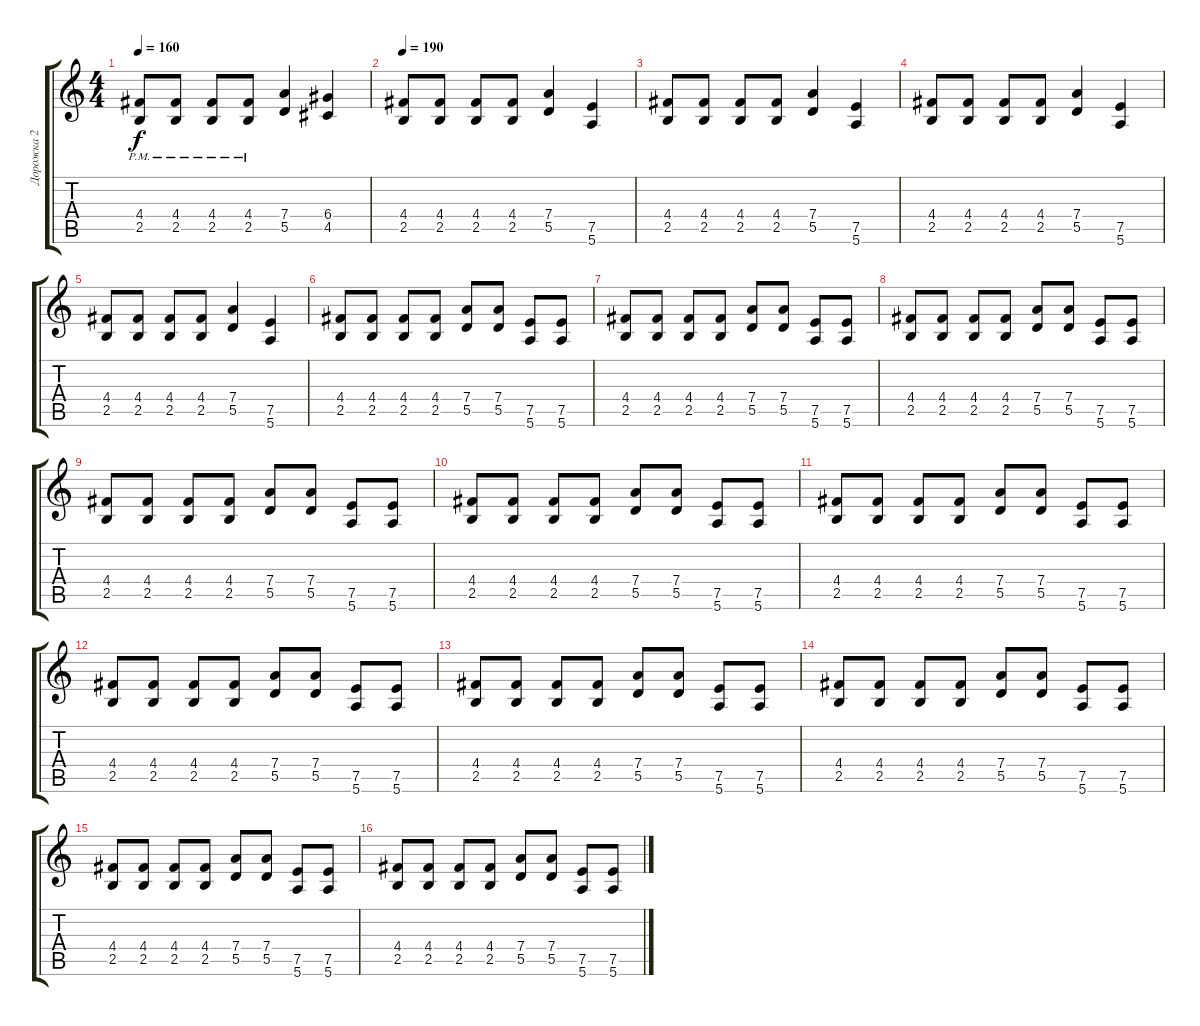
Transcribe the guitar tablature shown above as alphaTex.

\track ("Дорожка 2" "Дорожка 2") {instrument overdrivenguitar}
\staff {score tabs}
\tuning (E4 B3 G3 D3 A2 E2) {hide}
\ts (4 4)
\tempo 160
\clef g2
\ks c
(4.4{pm} 2.5{pm}).8{dy f} (4.4{pm} 2.5{pm}).8 (4.4{pm} 2.5{pm}).8 (4.4{pm} 2.5{pm}).8 (7.4 5.5).4 (6.4 4.5).4 |
\tempo 190
(4.4 2.5).8 (4.4 2.5).8 (4.4 2.5).8 (4.4 2.5).8 (7.4 5.5).4 (7.5 5.6).4 |
(4.4 2.5).8 (4.4 2.5).8 (4.4 2.5).8 (4.4 2.5).8 (7.4 5.5).4 (7.5 5.6).4 |
(4.4 2.5).8 (4.4 2.5).8 (4.4 2.5).8 (4.4 2.5).8 (7.4 5.5).4 (7.5 5.6).4 |
(4.4 2.5).8 (4.4 2.5).8 (4.4 2.5).8 (4.4 2.5).8 (7.4 5.5).4 (7.5 5.6).4 |
(4.4 2.5).8 (4.4 2.5).8 (4.4 2.5).8 (4.4 2.5).8 (7.4 5.5).8 (7.4 5.5).8 (7.5 5.6).8 (7.5 5.6).8 |
(4.4 2.5).8 (4.4 2.5).8 (4.4 2.5).8 (4.4 2.5).8 (7.4 5.5).8 (7.4 5.5).8 (7.5 5.6).8 (7.5 5.6).8 |
(4.4 2.5).8 (4.4 2.5).8 (4.4 2.5).8 (4.4 2.5).8 (7.4 5.5).8 (7.4 5.5).8 (7.5 5.6).8 (7.5 5.6).8 |
(4.4 2.5).8 (4.4 2.5).8 (4.4 2.5).8 (4.4 2.5).8 (7.4 5.5).8 (7.4 5.5).8 (7.5 5.6).8 (7.5 5.6).8 |
(4.4 2.5).8 (4.4 2.5).8 (4.4 2.5).8 (4.4 2.5).8 (7.4 5.5).8 (7.4 5.5).8 (7.5 5.6).8 (7.5 5.6).8 |
(4.4 2.5).8 (4.4 2.5).8 (4.4 2.5).8 (4.4 2.5).8 (7.4 5.5).8 (7.4 5.5).8 (7.5 5.6).8 (7.5 5.6).8 |
(4.4 2.5).8 (4.4 2.5).8 (4.4 2.5).8 (4.4 2.5).8 (7.4 5.5).8 (7.4 5.5).8 (7.5 5.6).8 (7.5 5.6).8 |
(4.4 2.5).8 (4.4 2.5).8 (4.4 2.5).8 (4.4 2.5).8 (7.4 5.5).8 (7.4 5.5).8 (7.5 5.6).8 (7.5 5.6).8 |
(4.4 2.5).8 (4.4 2.5).8 (4.4 2.5).8 (4.4 2.5).8 (7.4 5.5).8 (7.4 5.5).8 (7.5 5.6).8 (7.5 5.6).8 |
(4.4 2.5).8 (4.4 2.5).8 (4.4 2.5).8 (4.4 2.5).8 (7.4 5.5).8 (7.4 5.5).8 (7.5 5.6).8 (7.5 5.6).8 |
(4.4 2.5).8 (4.4 2.5).8 (4.4 2.5).8 (4.4 2.5).8 (7.4 5.5).8 (7.4 5.5).8 (7.5 5.6).8 (7.5 5.6).8
